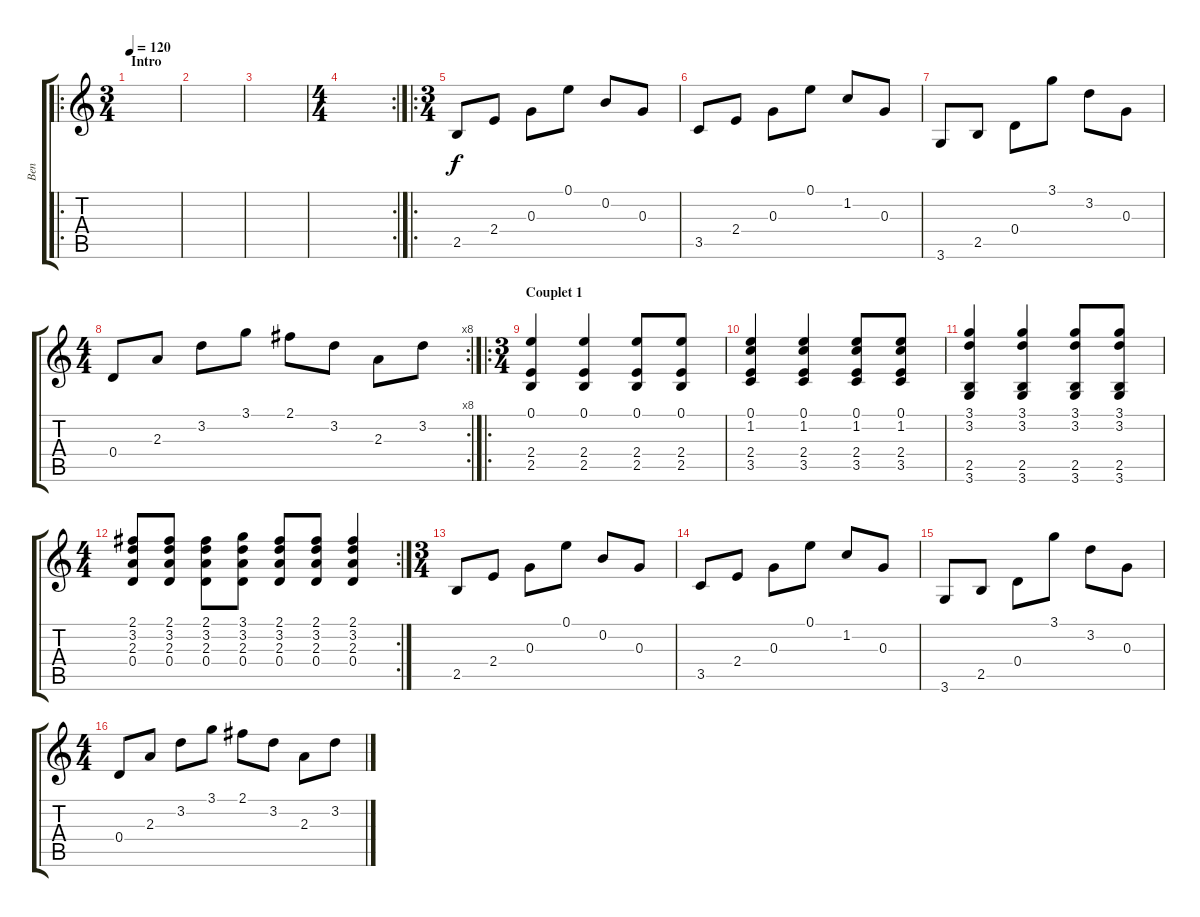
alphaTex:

\track ("Ben" "Ben") {instrument electricguitarclean}
\staff {score tabs}
\tuning (E4 B3 G3 D3 A2 E2) {hide}
\ro
\ts (3 4)
\section ("" "Intro")
\tempo 120
\clef g2
\ks c
|
|
|
\rc 2
\ts (4 4)
|
\ro
\ts (3 4)
2.5.8 2.4.8 0.3.8 0.1.8 0.2.8 0.3.8 |
3.5.8 2.4.8 0.3.8 0.1.8 1.2.8 0.3.8 |
3.6.8 2.5.8 0.4.8 3.1.8 3.2.8 0.3.8 |
\rc 8
\ts (4 4)
0.4.8 2.3.8 3.2.8 3.1.8 2.1.8 3.2.8 2.3.8 3.2.8 |
\ro
\ts (3 4)
\section ("" "Couplet 1")
(0.1 2.4 2.5).4 (0.1 2.4 2.5).4 (0.1 2.4 2.5).8 (0.1 2.4 2.5).8 |
(0.1 1.2 2.4 3.5).4 (0.1 1.2 2.4 3.5).4 (0.1 1.2 2.4 3.5).8 (0.1 1.2 2.4 3.5).8 |
(3.1 3.2 2.5 3.6).4 (3.1 3.2 2.5 3.6).4 (3.1 3.2 2.5 3.6).8 (3.1 3.2 2.5 3.6).8 |
\rc 2
\ts (4 4)
(2.1 3.2 2.3 0.4).8 (2.1 3.2 2.3 0.4).8 (2.1 3.2 2.3 0.4).8 (3.1 3.2 2.3 0.4).8 (2.1 3.2 2.3 0.4).8 (2.1 3.2 2.3 0.4).8 (2.1 3.2 2.3 0.4).4 |
\ts (3 4)
2.5.8 2.4.8 0.3.8 0.1.8 0.2.8 0.3.8 |
3.5.8 2.4.8 0.3.8 0.1.8 1.2.8 0.3.8 |
3.6.8 2.5.8 0.4.8 3.1.8 3.2.8 0.3.8 |
\ts (4 4)
0.4.8 2.3.8 3.2.8 3.1.8 2.1.8 3.2.8 2.3.8 3.2.8
